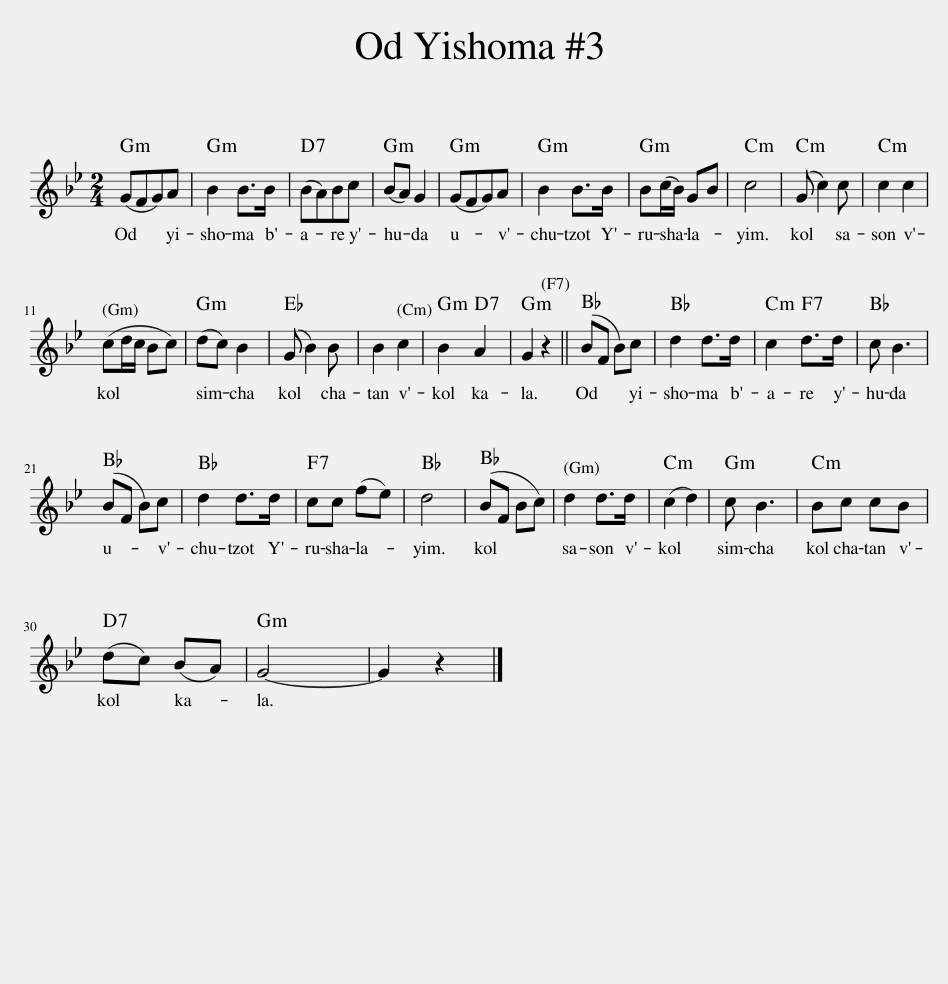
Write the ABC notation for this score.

X:1
L:1/8
M:2/4
I:linebreak $
K:Gmin
V:1 treble
V:1
 (GFG)A | B2 B>B | (BA)Bc | (BA) G2 | (GFG)A | %5
 B2 B>B | B(c/B/) GB | c4 | (G c2) c | c2 c2 |$ %10
 (cd/c/ Bc) | (dc) B2 | (G B2) B | B2 c2 | B2 A2 | %15
 G2 z2 || (BF B)c | d2 d>d | c2 d>d | c B3 |$ %20
 (BF B)c | d2 d>d | cc (fe) | d4 | (BF Bc) | %25
 d2 d>d | (c2 d2) | c B3 | Bc cB |$ (dc) (BA) | %30
 G4- | G2 z2 |] %32
